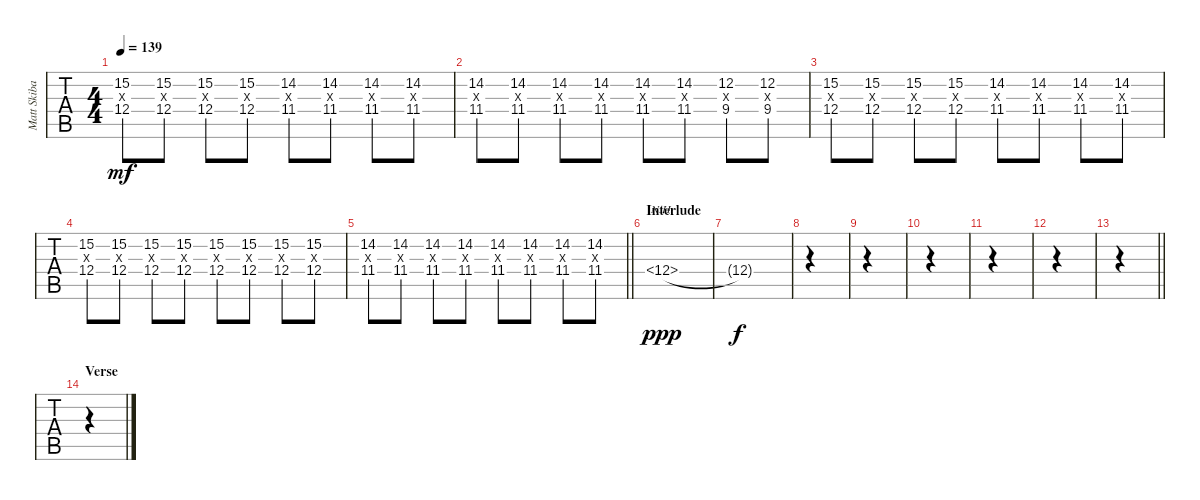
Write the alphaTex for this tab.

\track ("Matt Skiba - Guitar Two" "Matt Skiba") {instrument distortionguitar}
\staff {tabs}
\tuning (E4 B3 G3 D3 A2 E2) {hide}
\ts (4 4)
\tempo 139
\clef g2
\ks a
(15.2 12.3{x} 12.4).8{dy mf} (15.2 12.3{x} 12.4).8 (15.2 12.3{x} 12.4).8 (15.2 12.3{x} 12.4).8 (14.2 11.3{x} 11.4).8 (14.2 11.3{x} 11.4).8 (14.2 11.3{x} 11.4).8 (14.2 11.3{x} 11.4).8 |
(14.2 11.3{x} 11.4).8 (14.2 11.3{x} 11.4).8 (14.2 11.3{x} 11.4).8 (14.2 11.3{x} 11.4).8 (14.2 11.3{x} 11.4).8 (14.2 11.3{x} 11.4).8 (12.2 9.3{x} 9.4).8 (12.2 9.3{x} 9.4).8 |
(15.2 12.3{x} 12.4).8 (15.2 12.3{x} 12.4).8 (15.2 12.3{x} 12.4).8 (15.2 12.3{x} 12.4).8 (14.2 11.3{x} 11.4).8 (14.2 11.3{x} 11.4).8 (14.2 11.3{x} 11.4).8 (14.2 11.3{x} 11.4).8 |
(15.2 12.3{x} 12.4).8 (15.2 12.3{x} 12.4).8 (15.2 12.3{x} 12.4).8 (15.2 12.3{x} 12.4).8 (15.2 12.3{x} 12.4).8 (15.2 12.3{x} 12.4).8 (15.2 12.3{x} 12.4).8 (15.2 12.3{x} 12.4).8 |
\barLineRight lightlight
(14.2 11.3{x} 11.4).8 (14.2 11.3{x} 11.4).8 (14.2 11.3{x} 11.4).8 (14.2 11.3{x} 11.4).8 (14.2 11.3{x} 11.4).8 (14.2 11.3{x} 11.4).8 (14.2 11.3{x} 11.4).8 (14.2 11.3{x} 11.4).8 |
\section ("" "Interlude")
12.4{nh}.1{dy ppp} |
12.4{t}.1{dy f} |
|
|
|
|
|
\barLineRight lightlight
|
\section ("" "Verse")
